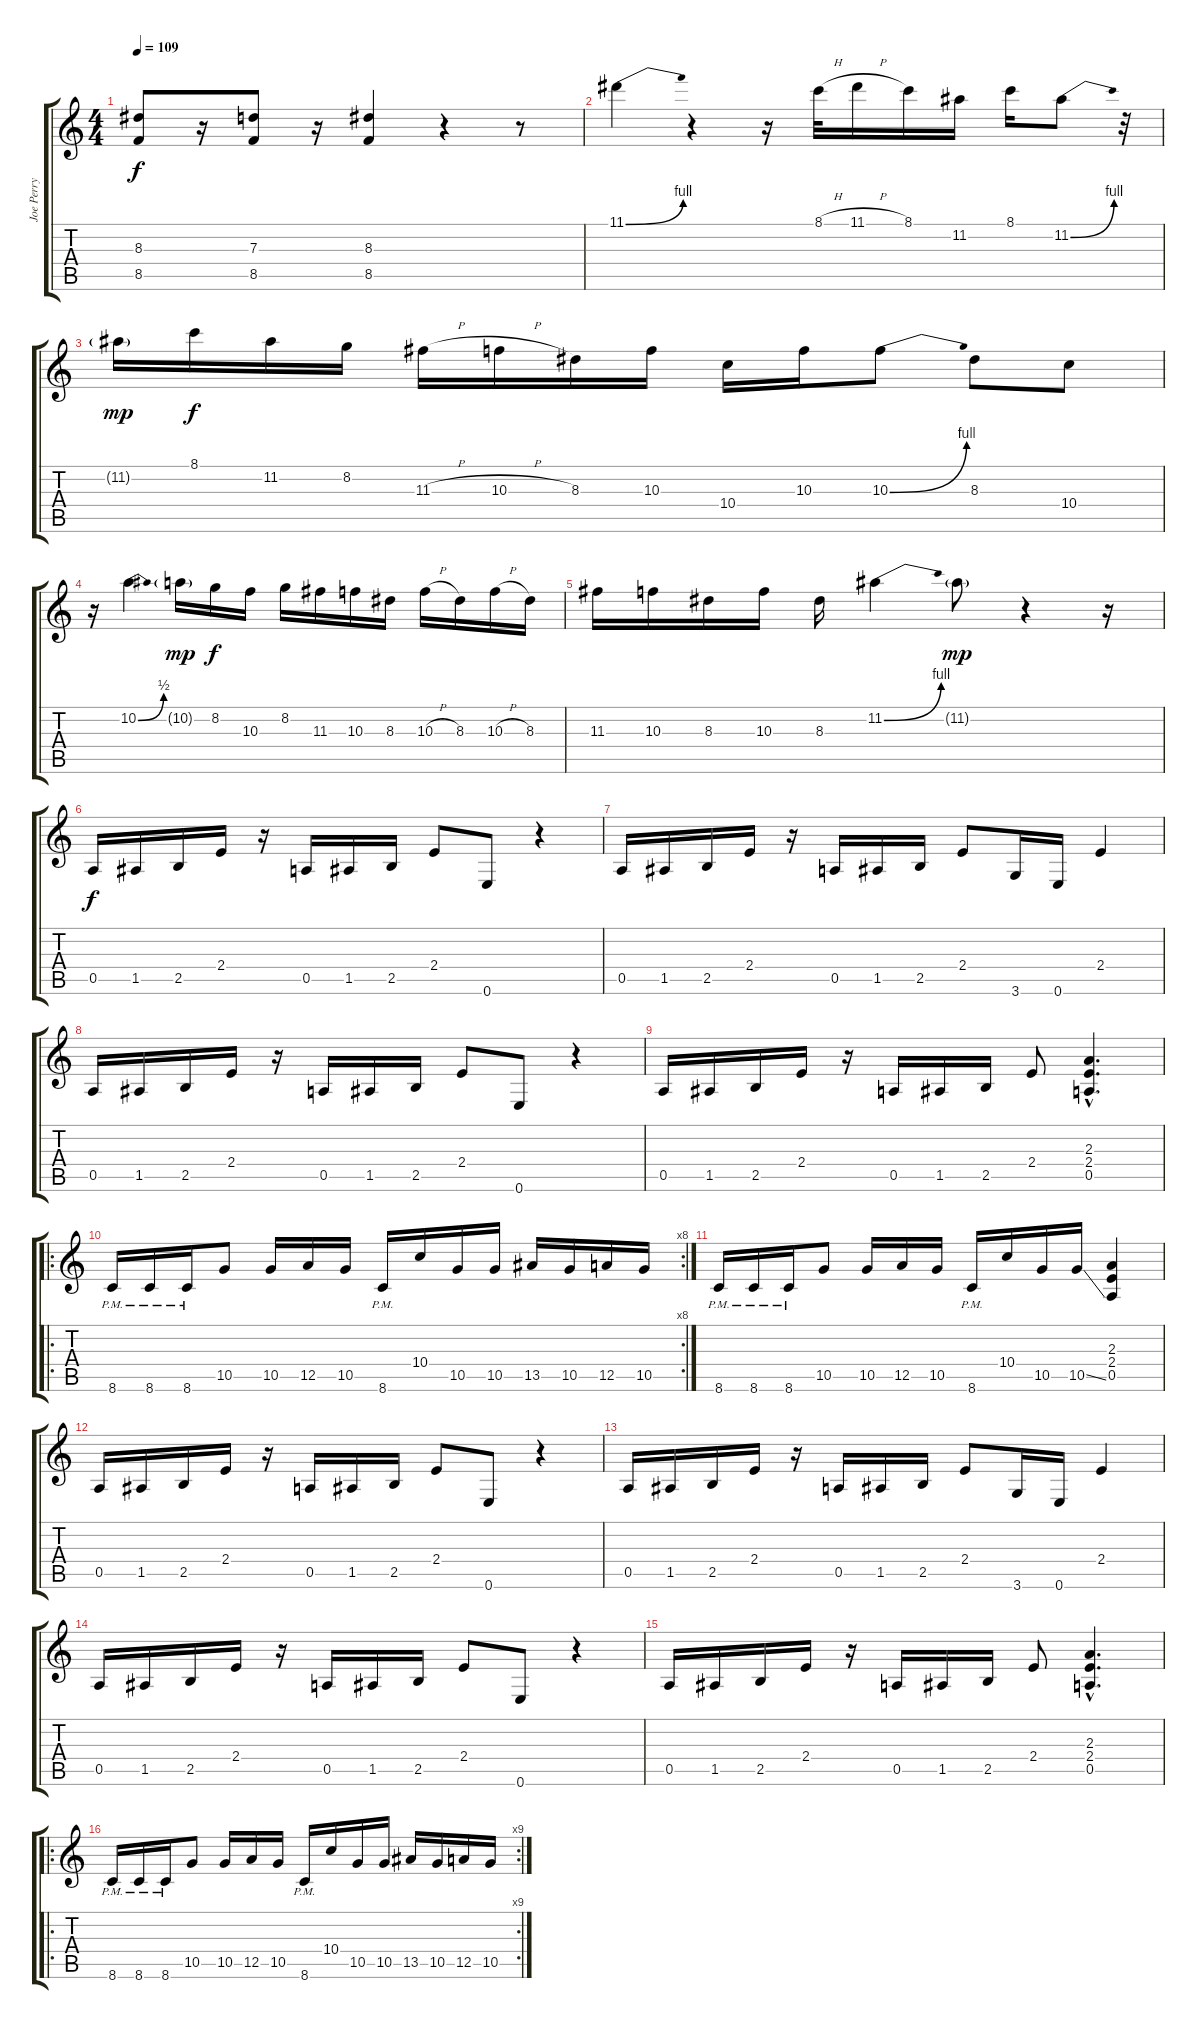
\track ("Joe Perry" "Joe Perry") {instrument overdrivenguitar}
\staff {score tabs}
\tuning (E4 B3 G3 D3 A2 E2) {hide}
\ts (4 4)
\tempo 109
\clef g2
\ks c
(8.3 8.5).8{dy f} r.16 (7.3 8.5).8 r.16 (8.3 8.5).4 r.4 r.8 |
11.1{be (bend 0 0 60 4)}.4 r.4 r.16 8.1{h}.32 11.1{h}.16 8.1.16 11.2.16 8.1.16 11.2{be (bend 0 0 60 4)}.8 r.32 |
11.2{g}.16{dy mp} 8.1.16{dy f} 11.2.16 8.2.16 11.3{h}.16 10.3{h}.16 8.3.16 10.3.16 10.4.16 10.3.16 10.3{be (bend 0 0 60 4)}.8 8.3.8 10.4.8 |
r.16 10.2{be (bend 0 0 60 2)}.4 10.2{g}.16{dy mp} 8.2.16{dy f} 10.3.16 8.2.16 11.3.16 10.3.16 8.3.16 10.3{h}.16 8.3.16 10.3{h}.16 8.3.16 |
11.3.16 10.3.16 8.3.16 10.3.16 8.3.16 11.2{be (bend 0 0 60 4)}.4 11.2{g}.8{dy mp} r.4 r.16 |
0.5.16{dy f} 1.5.16 2.5.16 2.4.16 r.16 0.5.16 1.5.16 2.5.16 2.4.8 0.6.8 r.4 |
0.5.16 1.5.16 2.5.16 2.4.16 r.16 0.5.16 1.5.16 2.5.16 2.4.8 3.6.16 0.6.16 2.4.4 |
0.5.16 1.5.16 2.5.16 2.4.16 r.16 0.5.16 1.5.16 2.5.16 2.4.8 0.6.8 r.4 |
0.5.16 1.5.16 2.5.16 2.4.16 r.16 0.5.16 1.5.16 2.5.16 2.4.8 (2.3{hac} 2.4{hac} 0.5{hac}).4{d} |
\ro
\rc 8
8.6{pm}.16 8.6{pm}.16 8.6{pm}.16 10.5.8 10.5.16 12.5.16 10.5.16 8.6{pm}.16 10.4.16 10.5.16 10.5.16 13.5.16 10.5.16 12.5.16 10.5.16 |
8.6{pm}.16 8.6{pm}.16 8.6{pm}.16 10.5.8 10.5.16 12.5.16 10.5.16 8.6{pm}.16 10.4.16 10.5.16 10.5{ss}.16 (2.3 2.4 0.5).4 |
0.5.16 1.5.16 2.5.16 2.4.16 r.16 0.5.16 1.5.16 2.5.16 2.4.8 0.6.8 r.4 |
0.5.16 1.5.16 2.5.16 2.4.16 r.16 0.5.16 1.5.16 2.5.16 2.4.8 3.6.16 0.6.16 2.4.4 |
0.5.16 1.5.16 2.5.16 2.4.16 r.16 0.5.16 1.5.16 2.5.16 2.4.8 0.6.8 r.4 |
0.5.16 1.5.16 2.5.16 2.4.16 r.16 0.5.16 1.5.16 2.5.16 2.4.8 (2.3{hac} 2.4{hac} 0.5{hac}).4{d} |
\ro
\rc 9
8.6{pm}.16 8.6{pm}.16 8.6{pm}.16 10.5.8 10.5.16 12.5.16 10.5.16 8.6{pm}.16 10.4.16 10.5.16 10.5.16 13.5.16 10.5.16 12.5.16 10.5.16
